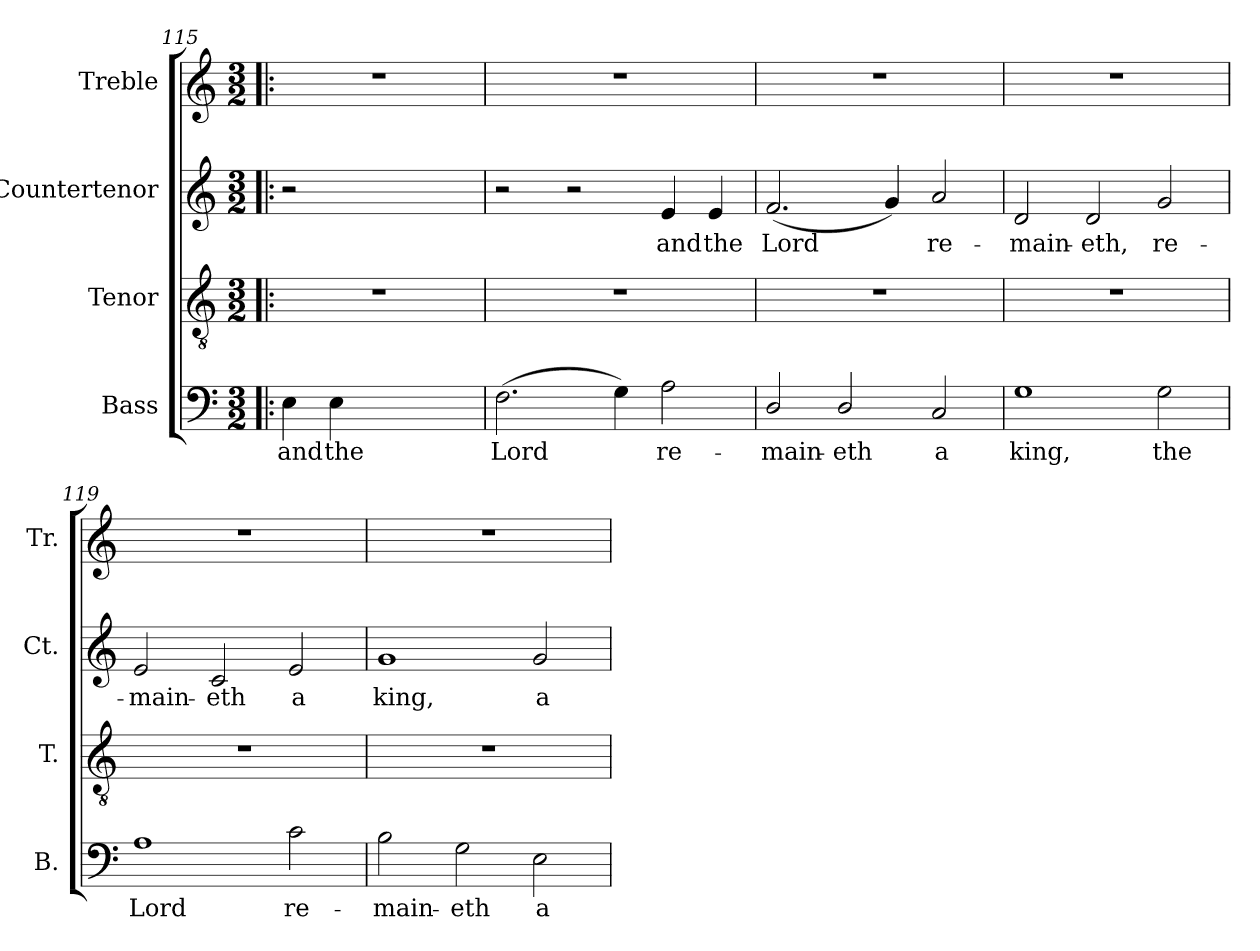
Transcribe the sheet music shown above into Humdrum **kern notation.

**kern	**text	**kern	**kern	**text	**kern
*part4	*part4	*part3	*part2	*part2	*part1
*staff4	*staff4	*staff3	*staff2	*staff2	*staff1
*I"Bass	*	*I"Tenor	*I"Countertenor	*	*I"Treble
*I'B.	*	*I'T.	*I'Ct.	*	*I'Tr.
!!LO:PB:g=z
*clefF4	*	*clefGv2	*clefG2	*	*clefG2
*	*	*ITrd7c12	*	*	*
*k[]	*	*k[]	*k[]	*	*k[]
*C:	*	*C:	*C:	*	*C:
*M3/2	*	*M3/2	*M3/2	*	*M3/2
=115!|:	=115!|:	=115!|:	=115!|:	=115!|:	=115!|:
!	!LO:LY:b:color=#000000	!LO:N:vis=1	!	!	!LO:N:vis=1
4Ei\	and	1.r	2r	.	1.r
!	!LO:LY:b:color=#000000	!	!	!	!
4Ei\	the	.	.	.	.
1ryy	.	.	1ryy	.	.
=116	=116	=116	=116	=116	=116
!	!LO:LY:b:color=#000000	!LO:N:vis=1	!	!	!LO:N:vis=1
(2.Fi\	Lord	1.r	2r	.	1.r
.	.	.	2r	.	.
4Gi\)	.	.	.	.	.
!	!LO:LY:b:color=#000000	!	!	!	!
!	!	!	!	!LO:LY:b:color=#000000	!
2Ai\	re-	.	4ei/	and	.
!	!	!	!	!LO:LY:b:color=#000000	!
.	.	.	4ei/	the	.
=117	=117	=117	=117	=117	=117
!	!LO:LY:b:color=#000000	!LO:N:vis=1	!	!	!
!	!	!	!	!LO:LY:b:color=#000000	!LO:N:vis=1
2Di/	-main-	1.r	(2.fi/	Lord	1.r
!	!LO:LY:b:color=#000000	!	!	!	!
2Di/	-eth	.	.	.	.
.	.	.	4gi/)	.	.
!	!LO:LY:b:color=#000000	!	!	!	!
!	!	!	!	!LO:LY:b:color=#000000	!
2Ci/	a	.	2ai/	re-	.
=118	=118	=118	=118	=118	=118
!	!LO:LY:b:color=#000000	!LO:N:vis=1	!	!	!
!	!	!	!	!LO:LY:b:color=#000000	!LO:N:vis=1
1Gi	king,	1.r	2di/	-main-	1.r
!	!	!	!	!LO:LY:b:color=#000000	!
.	.	.	2di/	-eth,	.
!	!LO:LY:b:color=#000000	!	!	!	!
!	!	!	!	!LO:LY:b:color=#000000	!
2Gi\	the	.	2gi/	re-	.
=119	=119	=119	=119	=119	=119
!	!LO:LY:b:color=#000000	!LO:N:vis=1	!	!	!
!	!	!	!	!LO:LY:b:color=#000000	!LO:N:vis=1
1Ai	Lord	1.r	2ei/	-main-	1.r
!	!	!	!	!LO:LY:b:color=#000000	!
.	.	.	2ci/	-eth	.
!	!LO:LY:b:color=#000000	!	!	!	!
!	!	!	!	!LO:LY:b:color=#000000	!
2ci\	re-	.	2ei/	a	.
=120	=120	=120	=120	=120	=120
!	!LO:LY:b:color=#000000	!LO:N:vis=1	!	!	!
!	!	!	!	!LO:LY:b:color=#000000	!LO:N:vis=1
2Bi\	-main-	1.r	1gi	king,	1.r
!	!LO:LY:b:color=#000000	!	!	!	!
2Gi\	-eth	.	.	.	.
!	!LO:LY:b:color=#000000	!	!	!	!
!	!	!	!	!LO:LY:b:color=#000000	!
2Ei\	a	.	2gi/	a	.
=	=	=	=	=	=
*-	*-	*-	*-	*-	*-
